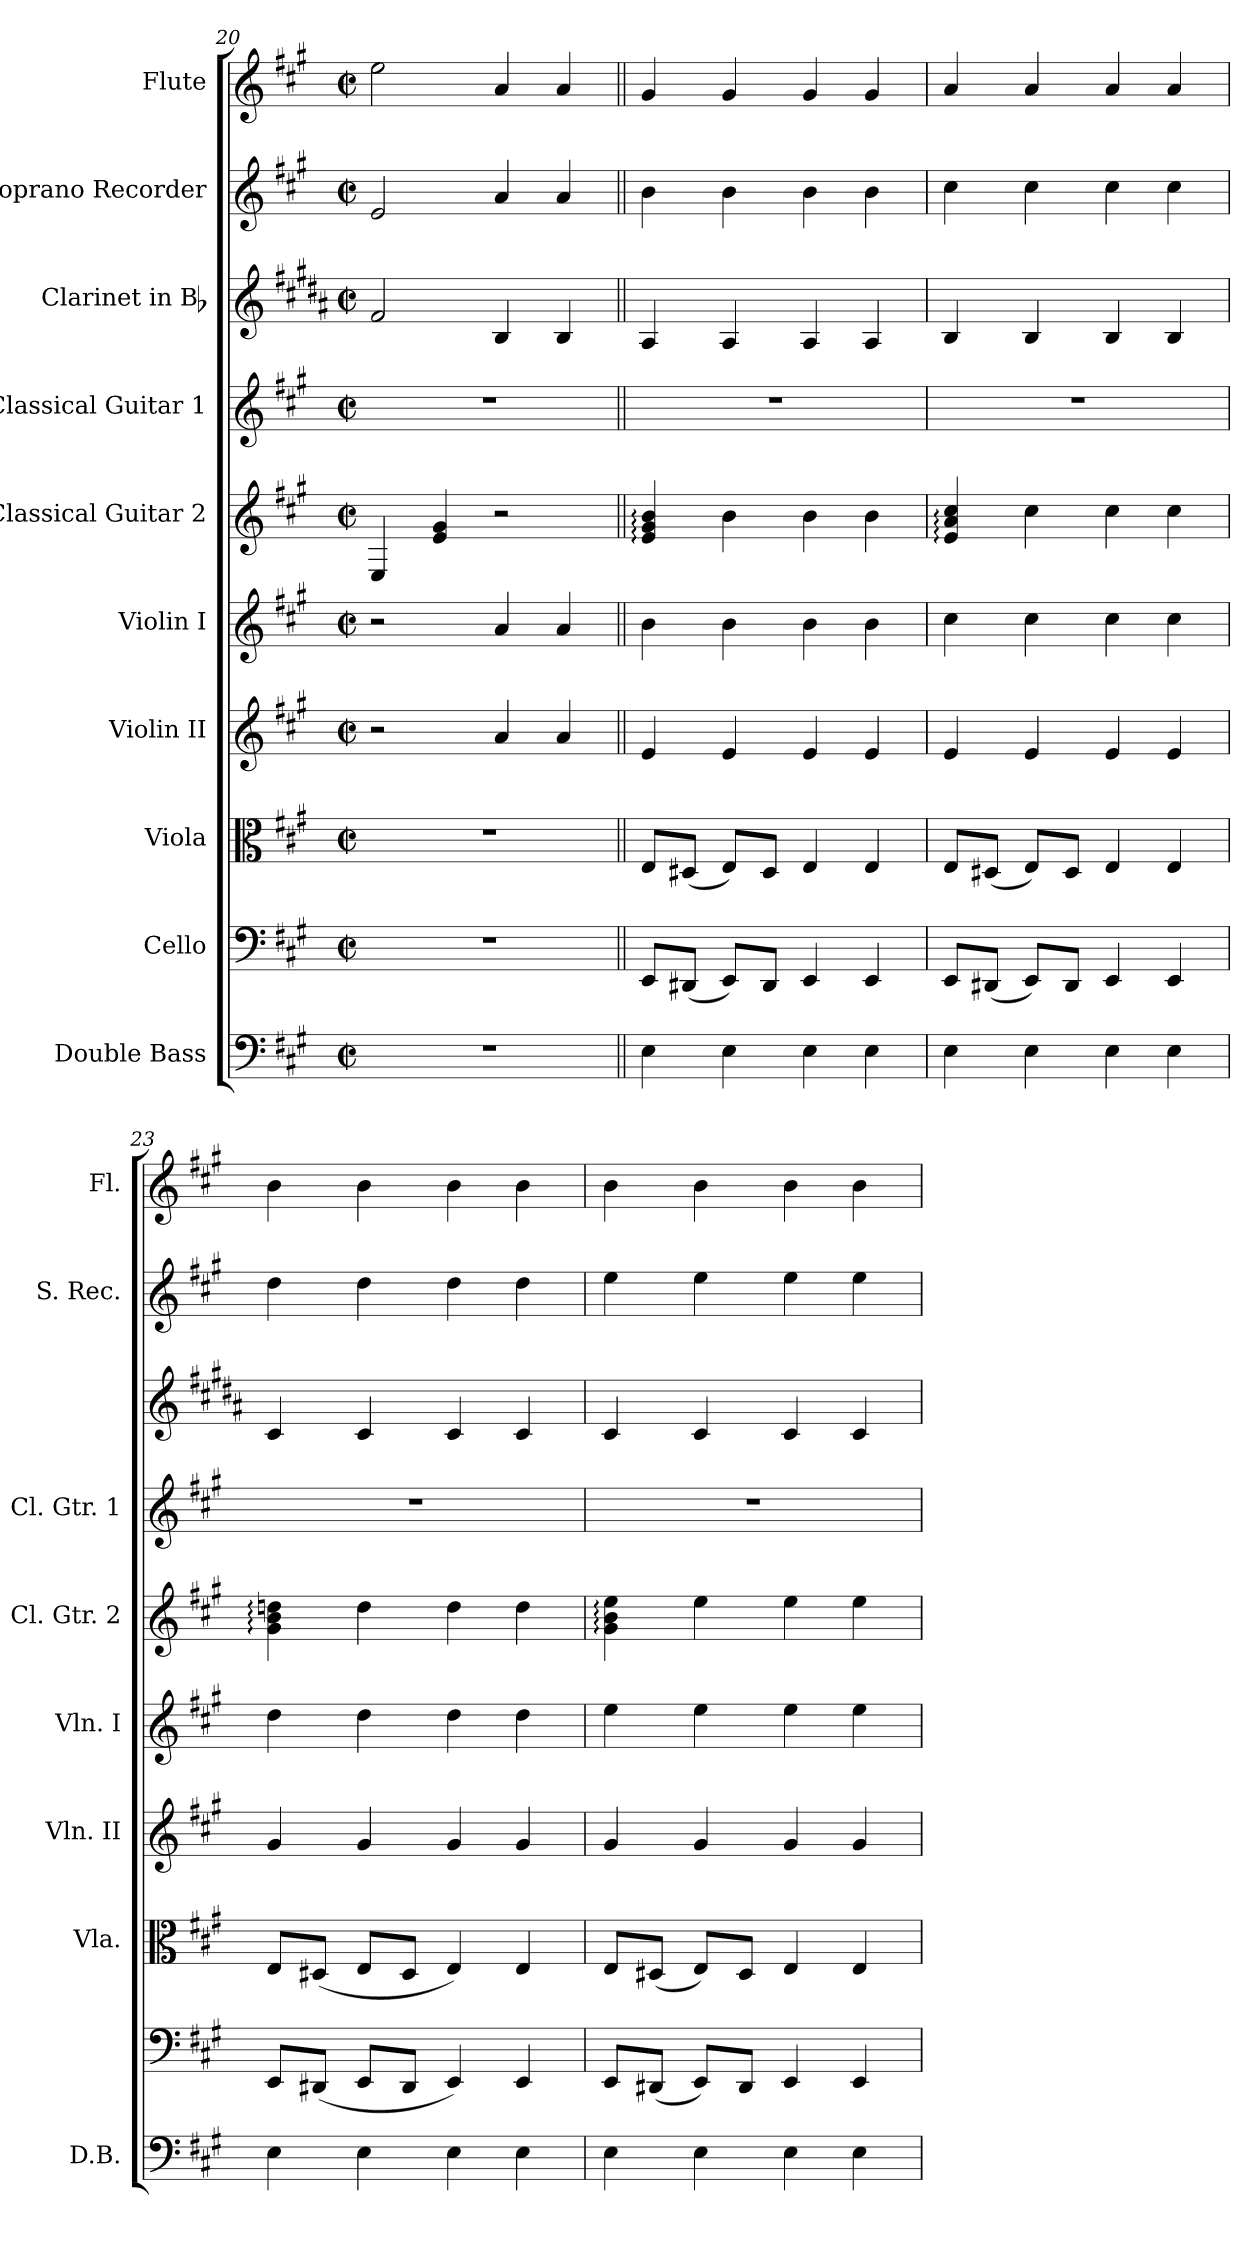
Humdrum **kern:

**kern	**kern	**kern	**kern	**kern	**kern	**kern	**kern	**kern	**kern
*part10	*part9	*part8	*part7	*part6	*part5	*part4	*part3	*part2	*part1
*staff10	*staff9	*staff8	*staff7	*staff6	*staff5	*staff4	*staff3	*staff2	*staff1
*I"Double Bass	*I"Cello	*I"Viola	*I"Violin II	*I"Violin I	*I"Classical Guitar 2	*I"Classical Guitar 1	*I"Clarinet in Bb	*I"Soprano Recorder	*I"Flute
*I'D.B.	*	*I'Vla.	*I'Vln. II	*I'Vln. I	*I'Cl. Gtr. 2	*I'Cl. Gtr. 1	*	*I'S. Rec.	*I'Fl.
*clefF4	*clefF4	*clefC3	*clefG2	*clefG2	*clefG2	*clefG2	*clefG2	*clefG2	*clefG2
*ITrd7c12	*	*	*	*	*ITrd7c12	*ITrd7c12	*ITrd1c2	*ITrd-7c-12	*
*k[f#c#g#]	*k[f#c#g#]	*k[f#c#g#]	*k[f#c#g#]	*k[f#c#g#]	*k[f#c#g#]	*k[f#c#g#]	*k[f#c#g#]	*k[f#c#g#]	*k[f#c#g#]
*A:	*A:	*A:	*A:	*A:	*A:	*A:	*A:	*A:	*A:
*M2/2	*M2/2	*M2/2	*M2/2	*M2/2	*M2/2	*M2/2	*M2/2	*M2/2	*M2/2
*met(c|)	*met(c|)	*met(c|)	*met(c|)	*met(c|)	*met(c|)	*met(c|)	*met(c|)	*met(c|)	*met(c|)
=20	=20	=20	=20	=20	=20	=20	=20	=20	=20
1r	1r	1r	2r	2r	4EE/	1r	2e/	2ee/	2ee\
.	.	.	.	.	4E/ 4G#/	.	.	.	.
.	.	.	4a/	4a/	2r	.	4A/	4aa/	4a/
.	.	.	4a/	4a/	.	.	4A/	4aa/	4a/
=21||	=21||	=21||	=21||	=21||	=21||	=21||	=21||	=21||	=21||
4EE\	8EE/L	8E/L	4e/	4b\	4E/: 4G#/: 4B/:	1r	4G#/	4bb\	4g#/
.	(<8DD#X/J	(<8D#X/J	.	.	.	.	.	.	.
4EE\	8EE/L)	8E/L)	4e/	4b\	4B\	.	4G#/	4bb\	4g#/
.	8DD#/J	8D#/J	.	.	.	.	.	.	.
4EE\	4EE/	4E/	4e/	4b\	4B\	.	4G#/	4bb\	4g#/
4EE\	4EE/	4E/	4e/	4b\	4B\	.	4G#/	4bb\	4g#/
!!LO:PB:g=z
=22	=22	=22	=22	=22	=22	=22	=22	=22	=22
4EE\	8EE/L	8E/L	4e/	4cc#\	4E/: 4A/: 4c#/:	1r	4A/	4ccc#\	4a/
.	(<8DD#X/J	(<8D#X/J	.	.	.	.	.	.	.
4EE\	8EE/L)	8E/L)	4e/	4cc#\	4c#\	.	4A/	4ccc#\	4a/
.	8DD#/J	8D#/J	.	.	.	.	.	.	.
4EE\	4EE/	4E/	4e/	4cc#\	4c#\	.	4A/	4ccc#\	4a/
4EE\	4EE/	4E/	4e/	4cc#\	4c#\	.	4A/	4ccc#\	4a/
=23	=23	=23	=23	=23	=23	=23	=23	=23	=23
4EE\	8EE/L	8E/L	4g#/	4dd\	4G#\: 4B\: 4dni\:	1r	4B/	4ddd\	4b\
.	(<8DD#X/J	(<8D#X/J	.	.	.	.	.	.	.
4EE\	8EE/L	8E/L	4g#/	4dd\	4d\	.	4B/	4ddd\	4b\
.	8DD#/J	8D#/J	.	.	.	.	.	.	.
4EE\	4EE/)	4E/)	4g#/	4dd\	4d\	.	4B/	4ddd\	4b\
4EE\	4EE/	4E/	4g#/	4dd\	4d\	.	4B/	4ddd\	4b\
=24	=24	=24	=24	=24	=24	=24	=24	=24	=24
4EE\	8EE/L	8E/L	4g#/	4ee\	4G#\: 4B\: 4e\:	1r	4B/	4eee\	4b\
.	(<8DD#X/J	(<8D#X/J	.	.	.	.	.	.	.
4EE\	8EE/L)	8E/L)	4g#/	4ee\	4e\	.	4B/	4eee\	4b\
.	8DD#/J	8D#/J	.	.	.	.	.	.	.
4EE\	4EE/	4E/	4g#/	4ee\	4e\	.	4B/	4eee\	4b\
4EE\	4EE/	4E/	4g#/	4ee\	4e\	.	4B/	4eee\	4b\
=	=	=	=	=	=	=	=	=	=
*-	*-	*-	*-	*-	*-	*-	*-	*-	*-
